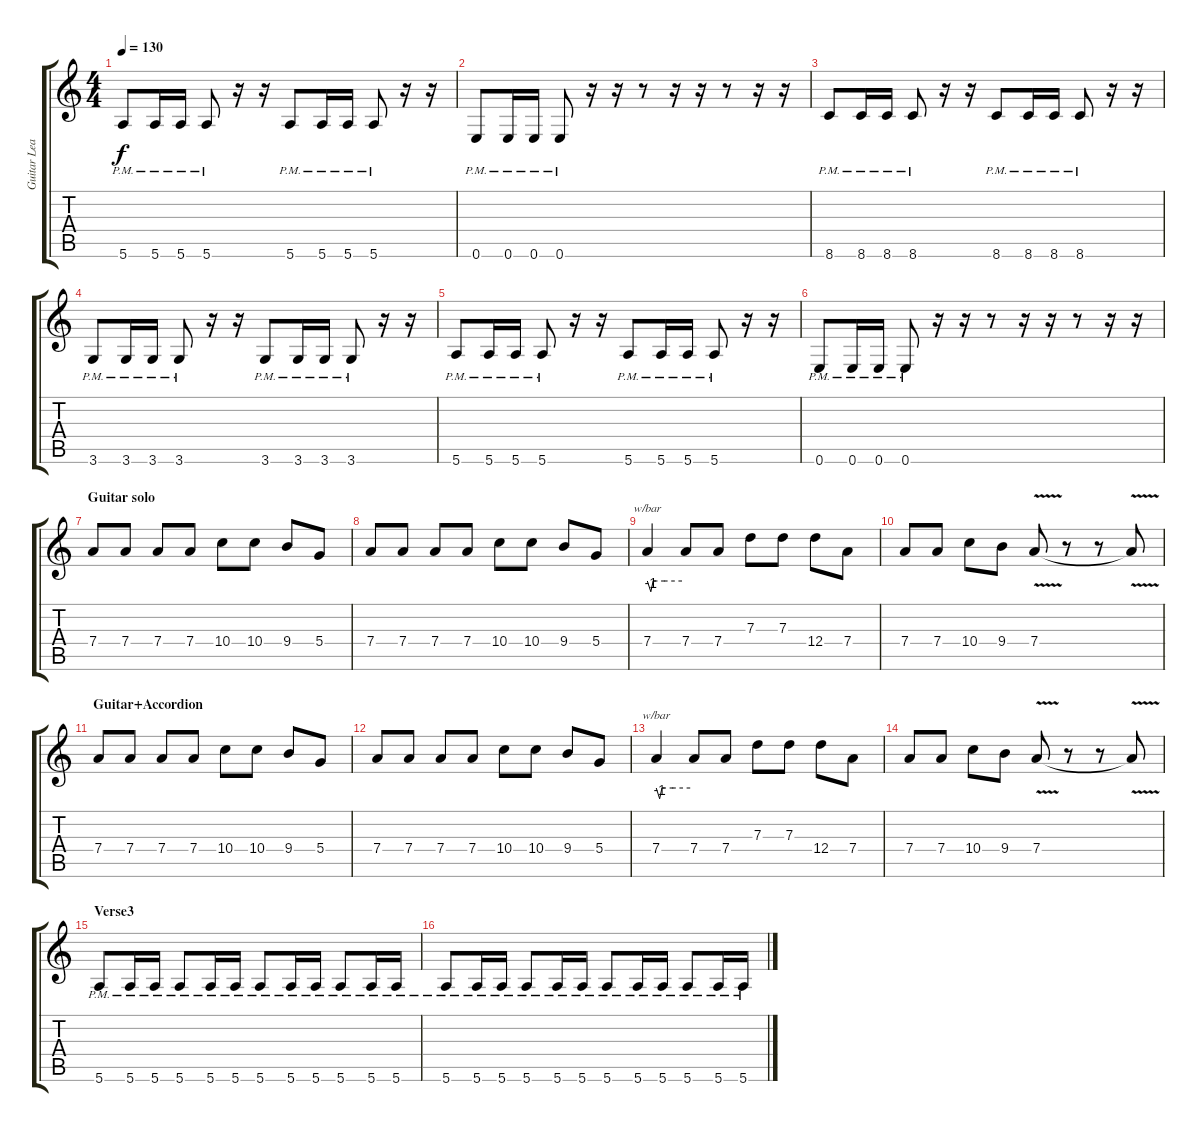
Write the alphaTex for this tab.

\track ("Guitar Lead" "Guitar Lea") {instrument distortionguitar}
\staff {score tabs}
\tuning (E4 B3 G3 D3 A2 E2) {hide}
\ts (4 4)
\tempo 130
\clef g2
\ks c
5.6{pm}.8{dy f} 5.6{pm}.16 5.6{pm}.16 5.6{pm}.8 r.16 r.16 5.6{pm}.8 5.6{pm}.16 5.6{pm}.16 5.6{pm}.8 r.16 r.16 |
0.6{pm}.8 0.6{pm}.16 0.6{pm}.16 0.6{pm}.8 r.16 r.16 r.8 r.16 r.16 r.8 r.16 r.16 |
8.6{pm}.8 8.6{pm}.16 8.6{pm}.16 8.6{pm}.8 r.16 r.16 8.6{pm}.8 8.6{pm}.16 8.6{pm}.16 8.6{pm}.8 r.16 r.16 |
3.6{pm}.8 3.6{pm}.16 3.6{pm}.16 3.6{pm}.8 r.16 r.16 3.6{pm}.8 3.6{pm}.16 3.6{pm}.16 3.6{pm}.8 r.16 r.16 |
5.6{pm}.8 5.6{pm}.16 5.6{pm}.16 5.6{pm}.8 r.16 r.16 5.6{pm}.8 5.6{pm}.16 5.6{pm}.16 5.6{pm}.8 r.16 r.16 |
0.6{pm}.8 0.6{pm}.16 0.6{pm}.16 0.6{pm}.8 r.16 r.16 r.8 r.16 r.16 r.8 r.16 r.16 |
\section ("" "Guitar solo")
7.4.8{volume 16 instrument overdrivenguitar} 7.4.8 7.4.8 7.4.8 10.4.8 10.4.8 9.4.8 5.4.8 |
7.4.8 7.4.8 7.4.8 7.4.8 10.4.8 10.4.8 9.4.8 5.4.8 |
7.4.4{tbe (custom default 0 0 6 -4 10 0 15 0 30 0 60 0)} 7.4.8 7.4.8 7.3.8 7.3.8 12.4.8 7.4.8 |
7.4.8 7.4.8 10.4.8 9.4.8 7.4{v}.8 r.8 r.8 7.4{t}.8 |
\section ("" "Guitar+Accordion")
7.4.8{volume 16 instrument overdrivenguitar} 7.4.8 7.4.8 7.4.8 10.4.8 10.4.8 9.4.8 5.4.8 |
7.4.8 7.4.8 7.4.8 7.4.8 10.4.8 10.4.8 9.4.8 5.4.8 |
7.4.4{tbe (custom default 0 0 6 -4 10 0 15 0 30 0 60 0)} 7.4.8 7.4.8 7.3.8 7.3.8 12.4.8 7.4.8 |
7.4.8 7.4.8 10.4.8 9.4.8 7.4{v}.8 r.8 r.8 7.4{t}.8 |
\section ("" "Verse3")
5.6{pm}.8{volume 12 instrument distortionguitar} 5.6{pm}.16 5.6{pm}.16 5.6{pm}.8 5.6{pm}.16 5.6{pm}.16 5.6{pm}.8 5.6{pm}.16 5.6{pm}.16 5.6{pm}.8 5.6{pm}.16 5.6{pm}.16 |
5.6{pm}.8 5.6{pm}.16 5.6{pm}.16 5.6{pm}.8 5.6{pm}.16 5.6{pm}.16 5.6{pm}.8 5.6{pm}.16 5.6{pm}.16 5.6{pm}.8 5.6{pm}.16 5.6{pm}.16
